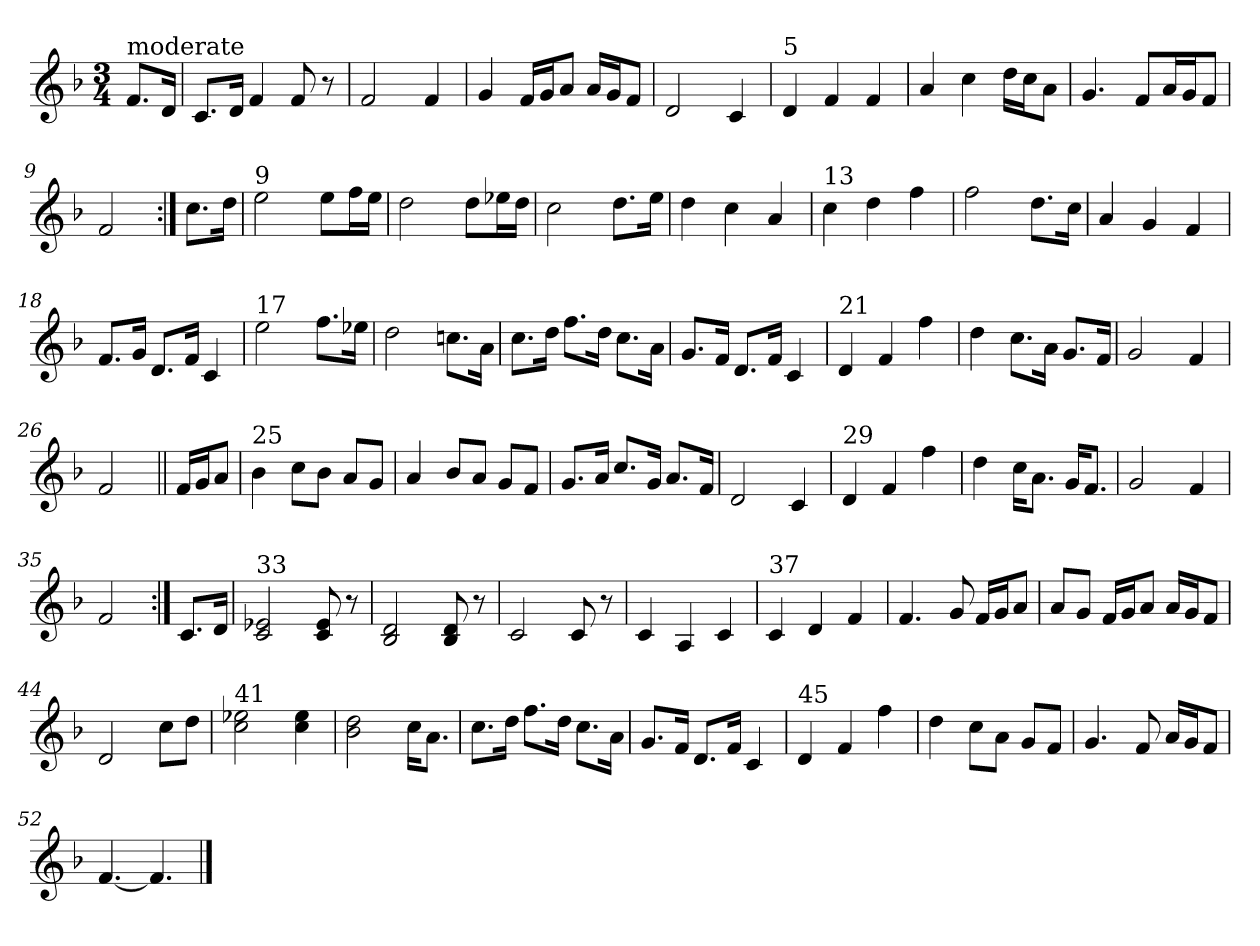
**kern
*part1
*staff1
*clefG2
*k[b-]
*F:
*M3/4
*MM60
=1
!LO:TX:a:t=moderate
8.f/L
16d/Jk
=2
8.c/L
16d/Jk
4f/
8f/
8r
=3
2f/
4f/
=4
4g/
16f/LL
16g/J
8a/J
16a/LL
16g/J
8f/J
=5
2d/
4c/
=6
!LO:TX:a:t=5
4d/
4f/
4f/
=7
4a/
4cc\
16dd\LL
16cc\J
8a\J
=8
4.g/
8f/L
16a/L
16g/J
8f/J
=9
2f/
=10:|!
8.cc\L
16dd\Jk
=11
!LO:TX:a:t=9
2ee\
8ee\L
16ff\L
16ee\JJ
!!LO:LB:g=z
=12
2dd\
8dd\L
16ee-X\L
16dd\JJ
=13
2cc\
8.dd\L
16ee\Jk
=14
4dd\
4cc\
4a/
=15
!LO:TX:a:t=13
4cc\
4dd\
4ff\
=16
2ff\
8.dd\L
16cc\Jk
=17
4a/
4g/
4f/
=18
8.f/L
16g/Jk
8.d/L
16f/Jk
4c/
=19
!LO:TX:a:t=17
2ee\
8.ff\L
16ee-X\Jk
=20
2dd\
8.ccn\L
16a\Jk
=21
8.cc\L
16dd\Jk
8.ff\L
16dd\Jk
8.cc\L
16a\Jk
!!LO:LB:g=z
=22
8.g/L
16f/Jk
8.d/L
16f/Jk
4c/
=23
!LO:TX:a:t=21
4d/
4f/
4ff\
=24
4dd\
8.cc\L
16a\Jk
8.g/L
16f/Jk
=25
2g/
4f/
=26
2f/
=27||
16f/LL
16g/J
8a/J
=28
!LO:TX:a:t=25
4b-\
8cc\L
8b-\J
8a/L
8g/J
=29
4a/
8b-/L
8a/J
8g/L
8f/J
=30
8.g/L
16a/Jk
8.cc/L
16g/Jk
8.a/L
16f/Jk
=31
2d/
4c/
!!LO:LB:g=z
=32
!LO:TX:a:t=29
4d/
4f/
4ff\
=33
4dd\
16cc\KL
8.a\J
16g/KL
8.f/J
=34
2g/
4f/
=35
2f/
=36:|!
8.c/L
16d/Jk
=37
!LO:TX:a:t=33
2c/ 2e-X/
8c/ 8e-/
8r
=38
2B-/ 2d/
8B-/ 8d/
8r
=39
2c/
8c/
8r
=40
4c/
4A/
4c/
=41
!LO:TX:a:t=37
4c/
4d/
4f/
=42
4.f/
8g/
16f/LL
16g/J
8a/J
!!LO:LB:g=z
=43
8a/L
8g/J
16f/LL
16g/J
8a/J
16a/LL
16g/J
8f/J
=44
2d/
8cc\L
8dd\J
=45
!LO:TX:a:t=41
2cc\ 2ee-X\
4cc\ 4ee-\
=46
2b-\ 2dd\
16cc\KL
8.a\J
=47
8.cc\L
16dd\Jk
8.ff\L
16dd\Jk
8.cc\L
16a\Jk
=48
8.g/L
16f/Jk
8.d/L
16f/Jk
4c/
=49
!LO:TX:a:t=45
4d/
4f/
4ff\
=50
4dd\
8cc\L
8a\J
8g/L
8f/J
=51
4.g/
8f/
16a/LL
16g/J
8f/J
!!LO:LB:g=z
=52
[4.f/
4.f/]
==
*-
